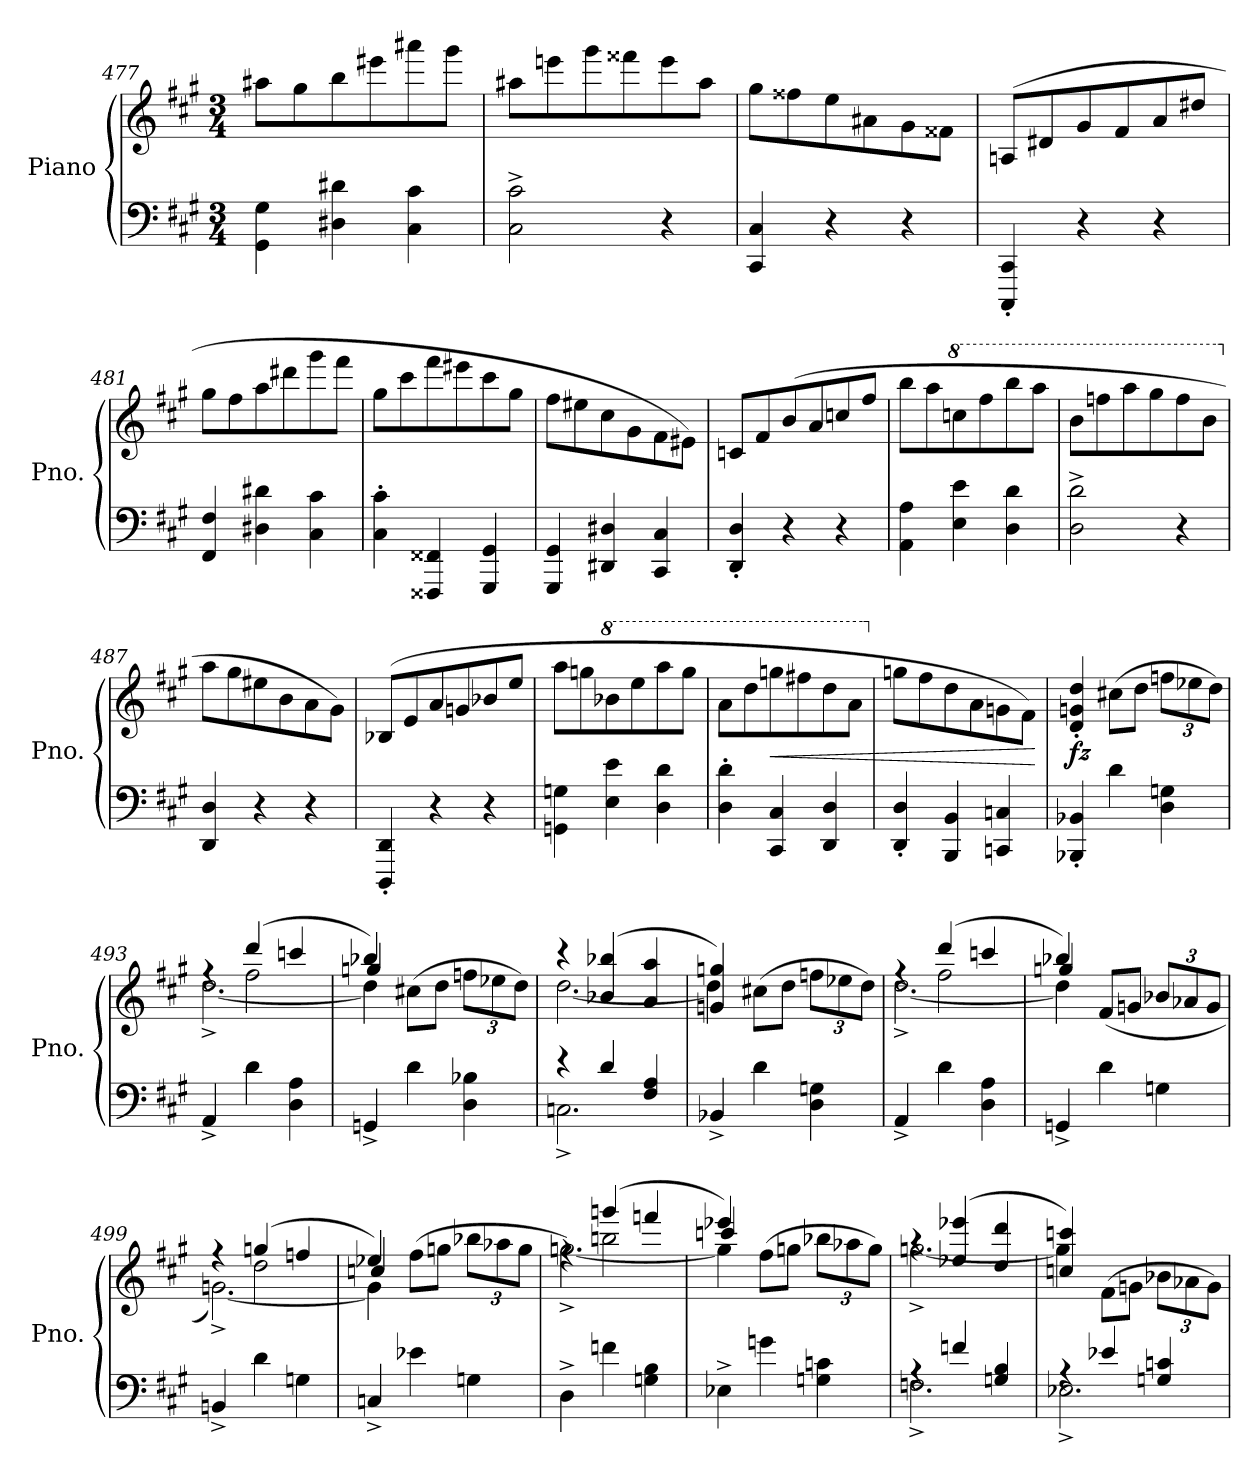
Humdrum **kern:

**kern	**kern	**dynam
*part1	*part1	*part1
*staff2	*staff1	*staff1/2
*I"Piano	*	*
*I'Pno.	*	*
*clefF4	*clefG2	*
*k[f#c#g#]	*k[f#c#g#]	*
*M3/4	*M3/4	*
=477	=477	=477
4GG#\ 4G#\	8aa#X\L	.
.	8gg#\	.
4D#X\ 4d#X\	8bb\	.
.	8eee#X\	.
4C#\ 4c#\	8aaa#X\	.
.	8ggg#\J	.
=478	=478	=478
2C#\^ 2c#\^	8aa#X\L	.
.	8eeen\	.
.	8ggg#\	.
.	8fff##X\	.
4r	8eee\	.
.	8aa#\J	.
=479	=479	=479
4CC#/ 4C#/	8gg#\L	.
.	8ff##X\	.
4r	8ee\	.
.	8a#X\	.
4r	8g#\	.
.	8f##X\J	.
!!LO:PB:g=z
=480	=480	=480
4CCC#/' 4CC#/'	(>8An/L	.
.	8d#X/	.
4r	8g#/	.
.	8f#/	.
4r	8a/	.
.	8dd#X/J	.
=481	=481	=481
4FF#/ 4F#/	8gg#\L	.
.	8ff#\	.
4D#X\ 4d#X\	8aa\	.
.	8ddd#X\	.
4C#\ 4c#\	8ggg#\	.
.	8fff#\J	.
=482	=482	=482
4C#\' 4c#\'	8gg#\L	.
.	8ccc#\	.
4FFF##X/ 4FF##X/	8fff#\	.
.	8eee#X\	.
4GGG#/ 4GG#/	8ccc#\	.
.	8gg#\J	.
=483	=483	=483
4GGG#/ 4GG#/	8ff#\L	.
.	8ee#X\	.
4DD#X/ 4D#X/	8cc#\	.
.	8g#\	.
4CC#/ 4C#/	8f#\	.
.	8e#X\J)	.
=484	=484	=484
4DD/' 4D/'	8cn/L	.
.	8f#/	.
4r	(>8b/	.
.	8a/	.
4r	8ccn/	.
.	8ff#/J	.
!!LO:LB:g=z
=485	=485	=485
4AA\ 4A\	8bb\L	.
.	8aa\	.
*	*8va	*
4E\ 4e\	8cccn\	.
.	8fff#\	.
4D\ 4d\	8bbb\	.
.	8aaa\J	.
=486	=486	=486
2D\^ 2d\^	8bb\L	.
.	8fffn\	.
.	8aaa\	.
.	8ggg#\	.
4r	8fff\	.
.	8bb\J	.
=487	=487	=487
*	*X8va	*
4DD/ 4D/	8aa\L	.
.	8gg#\	.
4r	8ee#X\	.
.	8b\	.
4r	8a\	.
.	8g#\J)	.
=488	=488	=488
4DDD/' 4DD/'	(>8B-X/L	.
.	8e/	.
4r	8a/	.
.	8gn/	.
4r	8b-X/	.
.	8ee/J	.
=489	=489	=489
4GGn\ 4Gn\	8aa\L	.
.	8ggn\	.
*	*8va	*
4E\ 4e\	8bb-X\	.
.	8eee\	.
4D\ 4d\	8aaa\	.
.	8ggg\J	.
=490	=490	=490
4D\' 4d\'	8aa\L	.
.	8ddd\	.
!	!	!LO:HP:b
4CC#/ 4C#/	8gggn\	<
.	8fff#X\	.
4DD/ 4D/	8ddd\	.
.	8aa\J	.
!!LO:LB:g=z
=491	=491	=491
*	*X8va	*
4DD/' 4D/'	8ggn\L	.
.	8ff#\	.
4BBB/ 4BB/	8dd\	.
.	8a\	.
4CCn/ 4Cn/	8gn\	.
.	8f#\J)	.
.	.	[
=492	=492	=492
!	!	!LO:DY:b
4BBB-X/' 4BB-X/'	4d/' 4gn/' 4dd/'	fz
!	!	!LO:DY:b
4d\	(>8cc#X\L	other-dynamics
.	8dd\J	.
*	*Xbrackettup	*
4D\ 4Gn\	12ffn\L	.
.	12ee-X\	.
.	12dd\J)	.
=493	=493	=493
*	*^	*
*	*	*^	*
4AA^/	4rff	[2.dd^\	4ryy	.
4d\	(>4ddd/	.	2ff#\	.
4D\ 4A\	4cccn/	.	.	.
=494	=494	=494	=494	=494
4GGn^/	4bb-X/)	4dd\]	4ggn/	.
4d\	(>8cc#X\L	2ryy	2ryy	.
.	8dd\J	.	.	.
4D\ 4B-X\	12ffn\L	.	.	.
.	12ee-X\	.	.	.
.	12dd\J)	.	.	.
*	*	*v	*v	*
=495	=495	=495	=495
*^	*	*	*
4r	2.Cn^\	4r	[2.dd\	.
4d/	.	(>4b-X/ 4bb-X/	.	.
4F#/ 4A/	.	4a/ 4aa/	.	.
*v	*v	*	*	*
=496	=496	=496	=496
*	*	*^	*
4BB-X^/	4gn/ 4ggn/)	4dd\]	4ryy	.
4d\	(>8cc#X\L	2ryy	2ryy	.
.	8dd\J	.	.	.
4D\ 4Gn\	12ffn\L	.	.	.
.	12ee-X\	.	.	.
.	12dd\J)	.	.	.
!!LO:LB:g=z	!!	!!
=497	=497	=497	=497	=497
4AA^/	4rff	[2.dd^\	4ryy	.
4d\	(>4ddd/	.	2ff#\	.
4D\ 4A\	4cccn/	.	.	.
=498	=498	=498	=498	=498
4GGn^/	4bb-X/)	4dd\]	4ggn/	.
4d\	(<8f#/L	2ryy	2ryy	.
.	8gn/J	.	.	.
4Gn\	12b-X/L	.	.	.
.	12a-X/	.	.	.
.	12g/J	.	.	.
=499	=499	=499	=499	=499
4BBn^/	4rff	[2.gn^\)	4ryy	.
4d\	(>4ggn/	.	2dd\	.
4Gn\	4ffn/	.	.	.
=500	=500	=500	=500	=500
4Cn^/	4ee-X/)	4g\]	4ccn/	.
4e-X\	(<8ff#\L	2ryy	2ryy	.
.	8ggn\J	.	.	.
4Gn\	12bb-X\L	.	.	.
.	12aa-X\	.	.	.
.	12gg\J	.	.	.
=501	=501	=501	=501	=501
4D^\	4rff	[2.ggn^\)	4ryy	.
4fn\	(>4gggn/	.	2bbn\	.
4Gn\ 4B\	4fffn/	.	.	.
=502	=502	=502	=502	=502
4E-X^\	4eee-X/)	4gg\]	4cccn/	.
4gn\	(>8ff#\L	2ryy	2ryy	.
.	8ggn\J	.	.	.
4Gn\ 4cn\	12bb-X\L	.	.	.
.	12aa-X\	.	.	.
.	12gg\J)	.	.	.
*	*	*v	*v	*
!!LO:PB:g=z
=503	=503	=503	=503
*^	*	*	*
4rA	2.Fn^\	4raa	[2.ggn^\	.
4fn/	.	(>4ee-X/ 4eee-X/	.	.
4Gn/ 4B/	.	4dd/ 4ddd/	.	.
=504	=504	=504	=504	=504
*	*	*	*^	*
4rA	2.E-X^\	4ccn/ 4cccn/)	4gg\]	4ryy	.
4e-X/	.	(>8f#\L	2ryy	2ryy	.
.	.	8gn\J	.	.	.
4Gn/ 4cn/	.	12b-X\L	.	.	.
.	.	12a-X\	.	.	.
.	.	12g\J)	.	.	.
*v	*v	*	*	*	*
*	*v	*v	*v	*
=	=	=
*-	*-	*-
